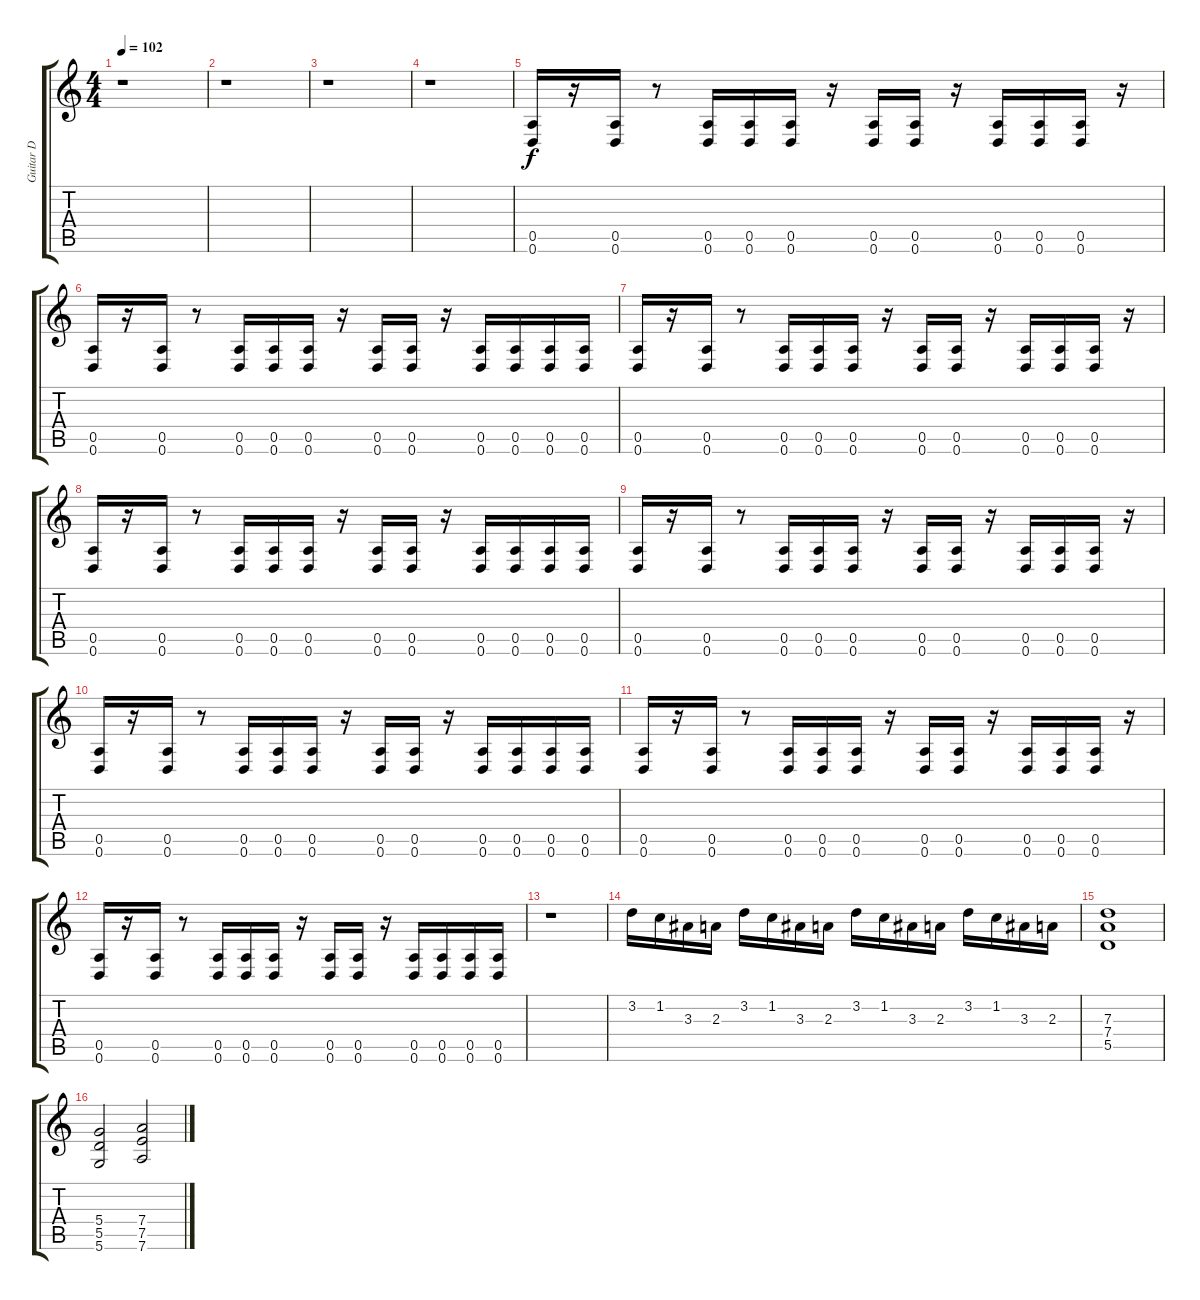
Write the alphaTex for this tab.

\track ("Guitar D" "Guitar D") {instrument distortionguitar}
\staff {score tabs}
\tuning (E4 B3 G3 D3 A2 D2) {hide}
\ts (4 4)
\tempo 102
\clef g2
\ks c
r.1{dy f} |
r.1 |
r.1 |
r.1 |
(0.5 0.6).16 r.16 (0.5 0.6).16 r.8 (0.5 0.6).16 (0.5 0.6).16 (0.5 0.6).16 r.16 (0.5 0.6).16 (0.5 0.6).16 r.16 (0.5 0.6).16 (0.5 0.6).16 (0.5 0.6).16 r.16 |
(0.5 0.6).16 r.16 (0.5 0.6).16 r.8 (0.5 0.6).16 (0.5 0.6).16 (0.5 0.6).16 r.16 (0.5 0.6).16 (0.5 0.6).16 r.16 (0.5 0.6).16 (0.5 0.6).16 (0.5 0.6).16 (0.5 0.6).16 |
(0.5 0.6).16 r.16 (0.5 0.6).16 r.8 (0.5 0.6).16 (0.5 0.6).16 (0.5 0.6).16 r.16 (0.5 0.6).16 (0.5 0.6).16 r.16 (0.5 0.6).16 (0.5 0.6).16 (0.5 0.6).16 r.16 |
(0.5 0.6).16 r.16 (0.5 0.6).16 r.8 (0.5 0.6).16 (0.5 0.6).16 (0.5 0.6).16 r.16 (0.5 0.6).16 (0.5 0.6).16 r.16 (0.5 0.6).16 (0.5 0.6).16 (0.5 0.6).16 (0.5 0.6).16 |
(0.5 0.6).16 r.16 (0.5 0.6).16 r.8 (0.5 0.6).16 (0.5 0.6).16 (0.5 0.6).16 r.16 (0.5 0.6).16 (0.5 0.6).16 r.16 (0.5 0.6).16 (0.5 0.6).16 (0.5 0.6).16 r.16 |
(0.5 0.6).16 r.16 (0.5 0.6).16 r.8 (0.5 0.6).16 (0.5 0.6).16 (0.5 0.6).16 r.16 (0.5 0.6).16 (0.5 0.6).16 r.16 (0.5 0.6).16 (0.5 0.6).16 (0.5 0.6).16 (0.5 0.6).16 |
(0.5 0.6).16 r.16 (0.5 0.6).16 r.8 (0.5 0.6).16 (0.5 0.6).16 (0.5 0.6).16 r.16 (0.5 0.6).16 (0.5 0.6).16 r.16 (0.5 0.6).16 (0.5 0.6).16 (0.5 0.6).16 r.16 |
(0.5 0.6).16 r.16 (0.5 0.6).16 r.8 (0.5 0.6).16 (0.5 0.6).16 (0.5 0.6).16 r.16 (0.5 0.6).16 (0.5 0.6).16 r.16 (0.5 0.6).16 (0.5 0.6).16 (0.5 0.6).16 (0.5 0.6).16 |
r.1 |
3.2.16 1.2.16 3.3.16 2.3.16 3.2.16 1.2.16 3.3.16 2.3.16 3.2.16 1.2.16 3.3.16 2.3.16 3.2.16 1.2.16 3.3.16 2.3.16 |
(7.3 7.4 5.5).1 |
(5.4 5.5 5.6).2 (7.4 7.5 7.6).2
